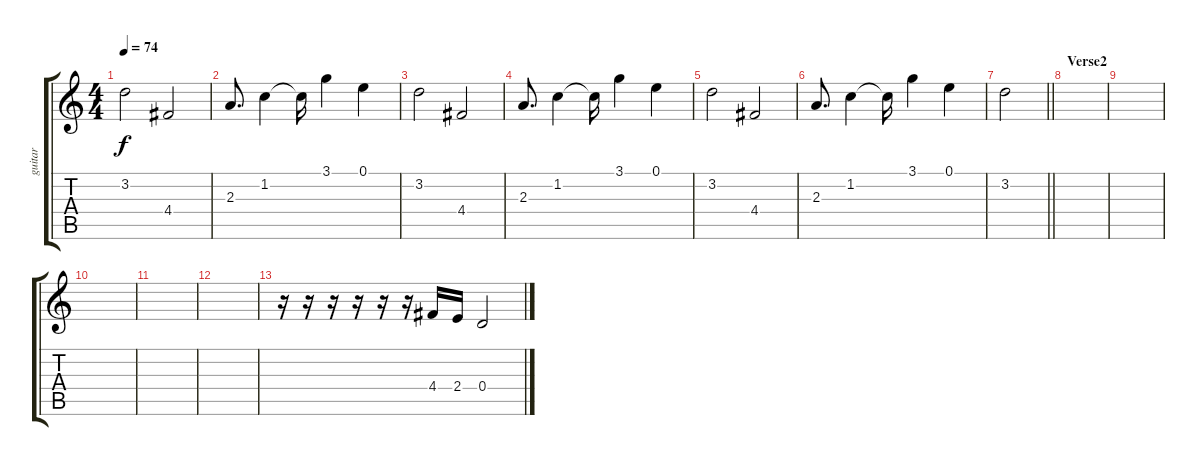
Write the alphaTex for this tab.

\track ("guitar" "guitar") {instrument electricguitarmuted}
\staff {score tabs}
\tuning (E4 B3 G3 D3 A2 E2) {hide}
\ts (4 4)
\tempo 74
\clef g2
\ks c
3.2.2{dy f} 4.4.2 |
2.3.8{d} 1.2.4 1.2{t}.16 3.1.4 0.1.4 |
3.2.2 4.4.2 |
2.3.8{d} 1.2.4 1.2{t}.16 3.1.4 0.1.4 |
3.2.2 4.4.2 |
2.3.8{d} 1.2.4 1.2{t}.16 3.1.4 0.1.4 |
\barLineRight lightlight
3.2.2 |
\section ("" "Verse2")
|
|
|
|
|
r.16 r.16 r.16 r.16 r.16{volume 7 instrument distortionguitar} r.16 4.4.16 2.4.16 0.4.2
